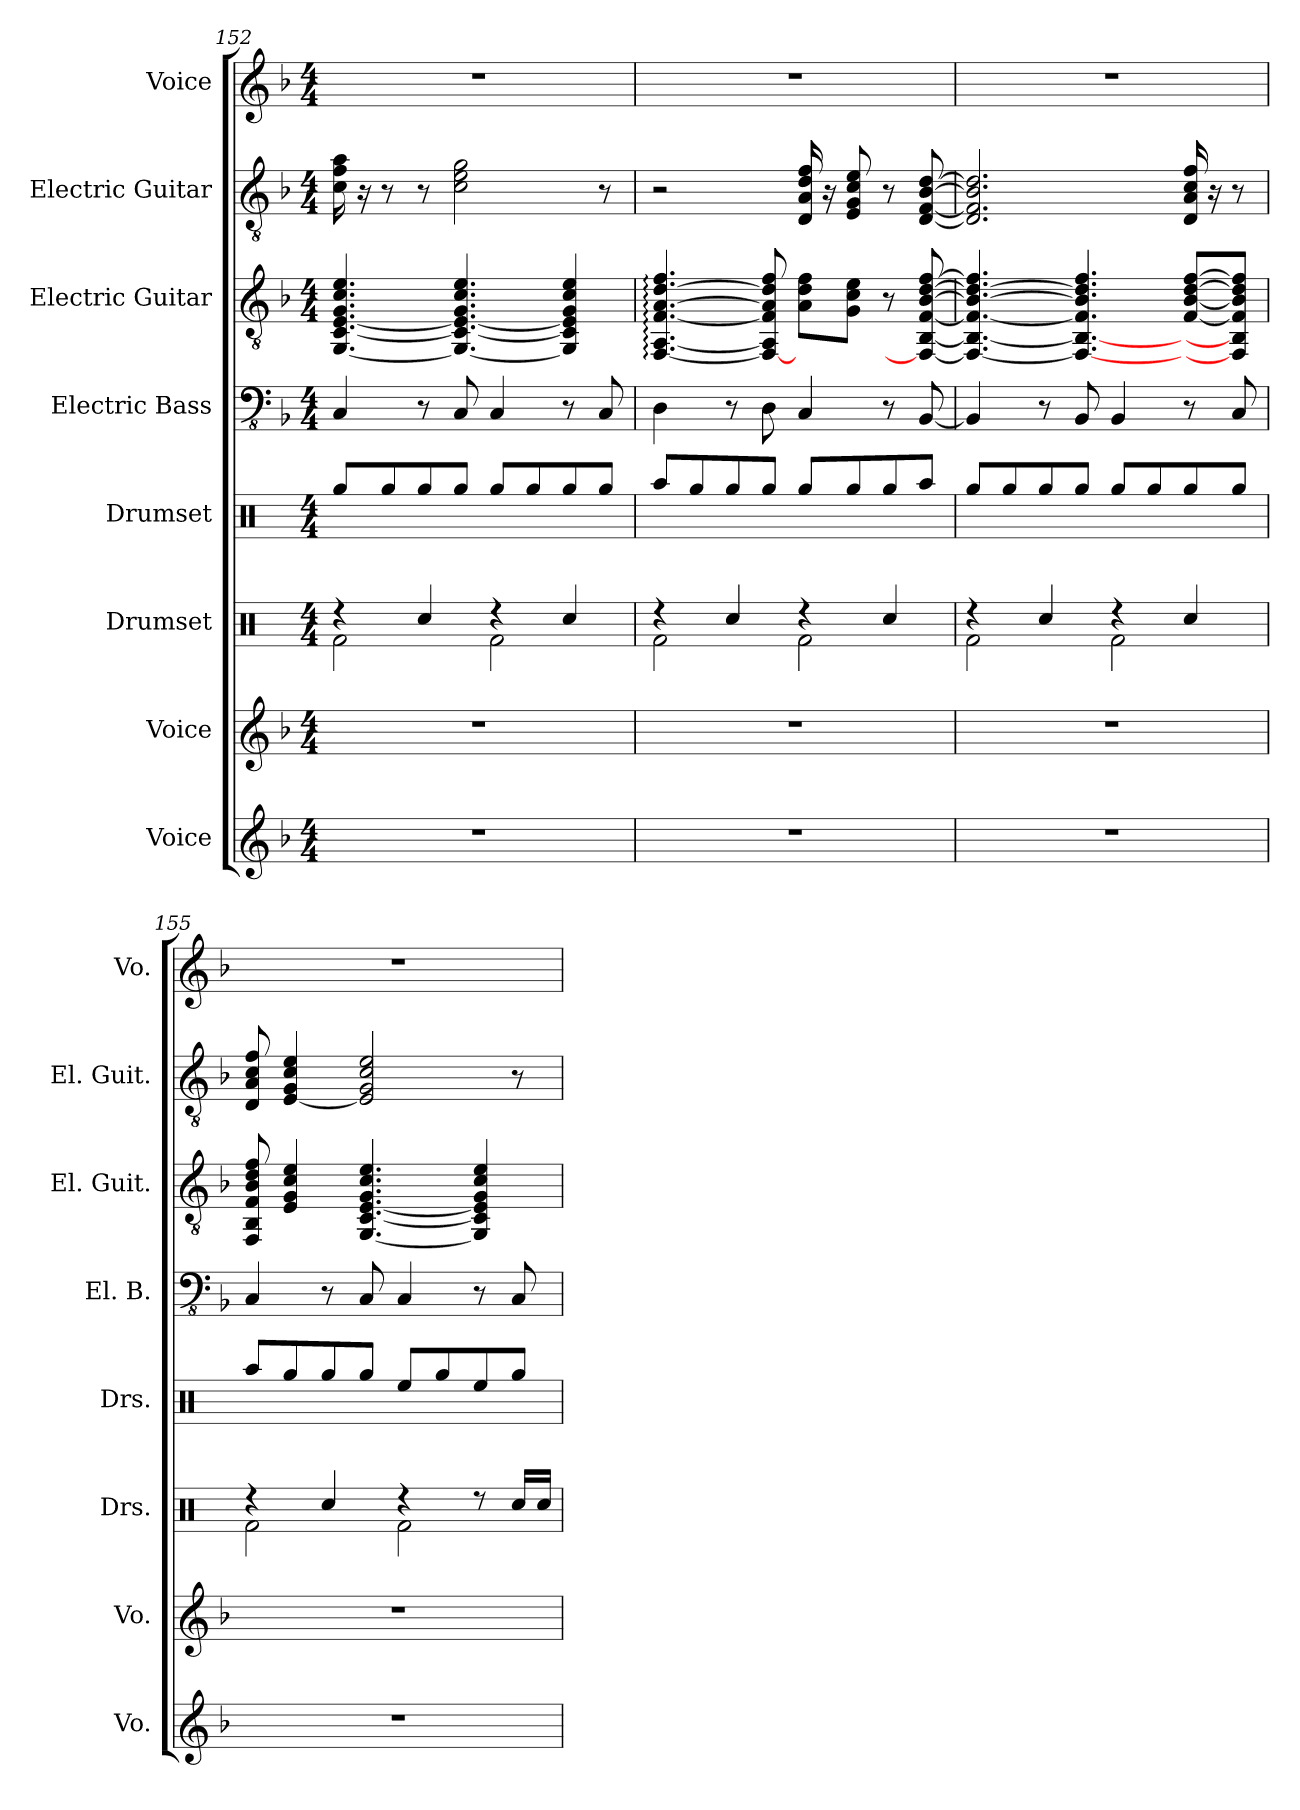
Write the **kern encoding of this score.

**kern	**kern	**kern	**kern	**kern	**kern	**kern	**kern
*part8	*part7	*part6	*part5	*part4	*part3	*part2	*part1
*staff8	*staff7	*staff6	*staff5	*staff4	*staff3	*staff2	*staff1
*I"Voice	*I"Voice	*I"Drumset	*I"Drumset	*I"Electric Bass	*I"Electric Guitar	*I"Electric Guitar	*I"Voice
*I'Vo.	*I'Vo.	*I'Drs.	*I'Drs.	*I'El. B.	*I'El. Guit.	*I'El. Guit.	*I'Vo.
*clefG2	*clefG2	*clefX	*clefX	*clefFv4	*clefGv2	*clefGv2	*clefG2
*k[b-]	*k[b-]	*k[]	*k[]	*k[b-]	*k[b-]	*k[b-]	*k[b-]
*M4/4	*M4/4	*M4/4	*M4/4	*M4/4	*M4/4	*M4/4	*M4/4
=152	=152	=152	=152	=152	=152	=152	=152
*	*	*^	*	*	*	*	*
1r	1r	4r	2Rf\	8Rgg/L	4CC/	[4.GG/ [4.C/ [4.E/ 4.G/ 4.c/ 4.e/	16c\ 16f\ 16a\	1r
.	.	.	.	.	.	.	16r	.
.	.	.	.	8Rgg/	.	.	8r	.
.	.	4Rcc/	.	8Rgg/	8r	.	8r	.
.	.	.	.	8Rgg/J	8CC/	4.GG/_ 4.C/_ 4.E/_ 4.G/ 4.c/ 4.e/	2c\ 2e\ 2g\	.
.	.	4r	2Rf\	8Rgg/L	4CC/	.	.	.
.	.	.	.	8Rgg/	.	.	.	.
.	.	4Rcc/	.	8Rgg/	8r	4GG/] 4C/] 4E/] 4G/ 4c/ 4e/	.	.
.	.	.	.	8Rgg/J	8CC/	.	8r	.
=153	=153	=153	=153	=153	=153	=153	=153	=153
1r	1r	4r	2Rf\	8Raa/L	4DD\	[4.FF/: [4.AA/: [4.F/: [4.A/: [4.d/: 4.f/:	2r	1r
.	.	.	.	8Rgg/	.	.	.	.
.	.	4Rcc/	.	8Rgg/	8r	.	.	.
.	.	.	.	8Rgg/J	8DD\	8FF/_ 8AA/] 8F/] 8A/] 8d/] 8f/	.	.
.	.	4r	2Rf\	8Rgg/L	4CC/	8A\ 8d\ 8f\L	16D/ 16A/ 16d/ 16f/	.
.	.	.	.	.	.	.	16r	.
.	.	.	.	8Rgg/	.	8G\ 8c\ 8e\J	8E/ 8G/ 8c/ 8e/	.
.	.	4Rcc/	.	8Rgg/	8r	8r	8r	.
.	.	.	.	8Raa/J	[8BBB-/	8FF/_ [8BB-/ [8F/ [8B-/ [8d/ [8f/	[8D/ [8F/ [8B-/ [8d/	.
!!LO:PB:g=z
=154	=154	=154	=154	=154	=154	=154	=154	=154
1r	1r	4r	2Rf\	8Rgg/L	4BBB-/]	4.FF/_ 4.BB-/_ 4.F/_ 4.B-/_ 4.d/_ 4.f/]	2.D/] 2.F/] 2.B-/] 2.d/]	1r
.	.	.	.	8Rgg/	.	.	.	.
.	.	4Rcc/	.	8Rgg/	8r	.	.	.
.	.	.	.	8Rgg/J	8BBB-/	4.FF/_ 4.BB-/_ 4.F/] 4.B-/] 4.d/] 4.f/	.	.
.	.	4r	2Rf\	8Rgg/L	4BBB-/	.	.	.
.	.	.	.	8Rgg/	.	.	.	.
.	.	4Rcc/	.	8Rgg/	8r	[8F/ [8B-/ [8d/ [8f/L	16D/ 16A/ 16c/ 16f/	.
.	.	.	.	.	.	.	16r	.
.	.	.	.	8Rgg/J	8CC/	8FF/] 8BB-/] 8F/] 8B-/] 8d/] 8f/]J	8r	.
=155	=155	=155	=155	=155	=155	=155	=155	=155
1r	1r	4r	2Rf\	8Raa/L	4CC/	8FF/ 8BB-/ 8F/ 8B-/ 8d/ 8f/	8D/ 8A/ 8c/ 8f/	1r
.	.	.	.	8Rgg/	.	4E/ 4G/ 4c/ 4e/	[4E/ 4G/ 4c/ 4e/	.
.	.	4Rcc/	.	8Rgg/	8r	.	.	.
.	.	.	.	8Rgg/J	8CC/	[4.GG/ [4.C/ [4.E/ 4.G/ 4.c/ 4.e/	2E/] 2G/ 2c/ 2e/	.
.	.	4r	2Rf\	8Ree/L	4CC/	.	.	.
.	.	.	.	8Rgg/	.	.	.	.
.	.	8r	.	8Ree/	8r	4GG/] 4C/] 4E/] 4G/ 4c/ 4e/	.	.
.	.	16Rcc/LL	.	8Rgg/J	8CC/	.	8r	.
.	.	16Rcc/JJ	.	.	.	.	.	.
*	*	*v	*v	*	*	*	*	*
=	=	=	=	=	=	=	=
*-	*-	*-	*-	*-	*-	*-	*-
